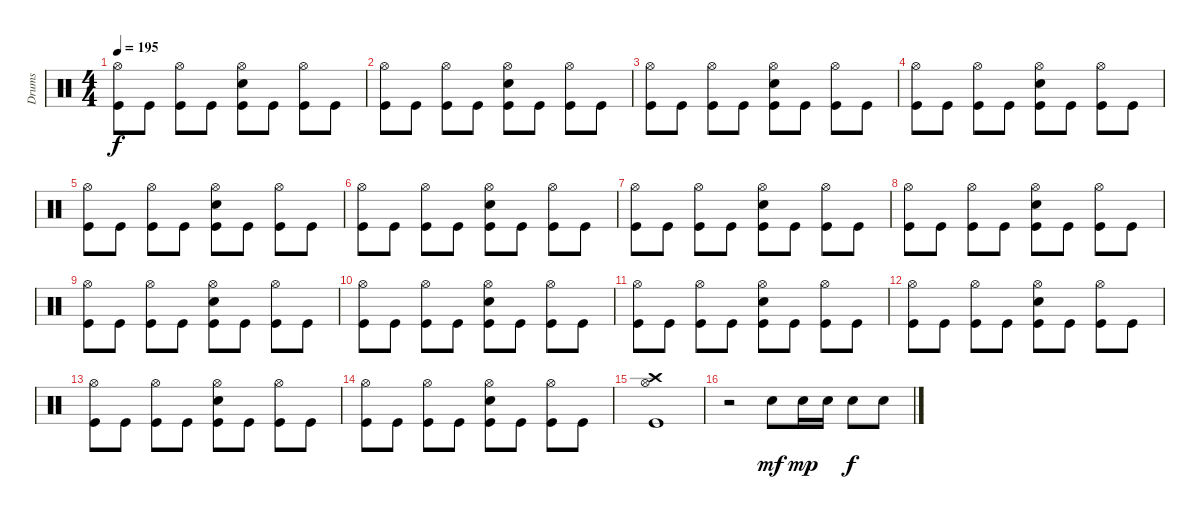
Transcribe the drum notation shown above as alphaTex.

\track ("Drums" "Drums") {instrument percussion}
\staff {score}
\articulation defaults
\ts (4 4)
\tempo 195
\clef neutral
\ks c
("Hi-Hat (open)" "Kick (hit)").8{dy f} "Kick (hit)".8 ("Hi-Hat (open)" "Kick (hit)").8 "Kick (hit)".8 ("Hi-Hat (open)" "Electric Snare (hit)" "Kick (hit)").8 "Kick (hit)".8 ("Hi-Hat (open)" "Kick (hit)").8 "Kick (hit)".8 |
("Hi-Hat (open)" "Kick (hit)").8 "Kick (hit)".8 ("Hi-Hat (open)" "Kick (hit)").8 "Kick (hit)".8 ("Hi-Hat (open)" "Electric Snare (hit)" "Kick (hit)").8 "Kick (hit)".8 ("Hi-Hat (open)" "Kick (hit)").8 "Kick (hit)".8 |
("Hi-Hat (open)" "Kick (hit)").8 "Kick (hit)".8 ("Hi-Hat (open)" "Kick (hit)").8 "Kick (hit)".8 ("Hi-Hat (open)" "Electric Snare (hit)" "Kick (hit)").8 "Kick (hit)".8 ("Hi-Hat (open)" "Kick (hit)").8 "Kick (hit)".8 |
("Hi-Hat (open)" "Kick (hit)").8 "Kick (hit)".8 ("Hi-Hat (open)" "Kick (hit)").8 "Kick (hit)".8 ("Hi-Hat (open)" "Electric Snare (hit)" "Kick (hit)").8 "Kick (hit)".8 ("Hi-Hat (open)" "Kick (hit)").8 "Kick (hit)".8 |
("Hi-Hat (open)" "Kick (hit)").8 "Kick (hit)".8 ("Hi-Hat (open)" "Kick (hit)").8 "Kick (hit)".8 ("Hi-Hat (open)" "Electric Snare (hit)" "Kick (hit)").8 "Kick (hit)".8 ("Hi-Hat (open)" "Kick (hit)").8 "Kick (hit)".8 |
("Hi-Hat (open)" "Kick (hit)").8 "Kick (hit)".8 ("Hi-Hat (open)" "Kick (hit)").8 "Kick (hit)".8 ("Hi-Hat (open)" "Electric Snare (hit)" "Kick (hit)").8 "Kick (hit)".8 ("Hi-Hat (open)" "Kick (hit)").8 "Kick (hit)".8 |
("Hi-Hat (open)" "Kick (hit)").8 "Kick (hit)".8 ("Hi-Hat (open)" "Kick (hit)").8 "Kick (hit)".8 ("Hi-Hat (open)" "Electric Snare (hit)" "Kick (hit)").8 "Kick (hit)".8 ("Hi-Hat (open)" "Kick (hit)").8 "Kick (hit)".8 |
("Hi-Hat (open)" "Kick (hit)").8 "Kick (hit)".8 ("Hi-Hat (open)" "Kick (hit)").8 "Kick (hit)".8 ("Hi-Hat (open)" "Electric Snare (hit)" "Kick (hit)").8 "Kick (hit)".8 ("Hi-Hat (open)" "Kick (hit)").8 "Kick (hit)".8 |
("Hi-Hat (open)" "Kick (hit)").8 "Kick (hit)".8 ("Hi-Hat (open)" "Kick (hit)").8 "Kick (hit)".8 ("Hi-Hat (open)" "Electric Snare (hit)" "Kick (hit)").8 "Kick (hit)".8 ("Hi-Hat (open)" "Kick (hit)").8 "Kick (hit)".8 |
("Hi-Hat (open)" "Kick (hit)").8 "Kick (hit)".8 ("Hi-Hat (open)" "Kick (hit)").8 "Kick (hit)".8 ("Hi-Hat (open)" "Electric Snare (hit)" "Kick (hit)").8 "Kick (hit)".8 ("Hi-Hat (open)" "Kick (hit)").8 "Kick (hit)".8 |
("Hi-Hat (open)" "Kick (hit)").8 "Kick (hit)".8 ("Hi-Hat (open)" "Kick (hit)").8 "Kick (hit)".8 ("Hi-Hat (open)" "Electric Snare (hit)" "Kick (hit)").8 "Kick (hit)".8 ("Hi-Hat (open)" "Kick (hit)").8 "Kick (hit)".8 |
("Hi-Hat (open)" "Kick (hit)").8 "Kick (hit)".8 ("Hi-Hat (open)" "Kick (hit)").8 "Kick (hit)".8 ("Hi-Hat (open)" "Electric Snare (hit)" "Kick (hit)").8 "Kick (hit)".8 ("Hi-Hat (open)" "Kick (hit)").8 "Kick (hit)".8 |
("Hi-Hat (open)" "Kick (hit)").8 "Kick (hit)".8 ("Hi-Hat (open)" "Kick (hit)").8 "Kick (hit)".8 ("Hi-Hat (open)" "Electric Snare (hit)" "Kick (hit)").8 "Kick (hit)".8 ("Hi-Hat (open)" "Kick (hit)").8 "Kick (hit)".8 |
("Hi-Hat (open)" "Kick (hit)").8 "Kick (hit)".8 ("Hi-Hat (open)" "Kick (hit)").8 "Kick (hit)".8 ("Hi-Hat (open)" "Electric Snare (hit)" "Kick (hit)").8 "Kick (hit)".8 ("Hi-Hat (open)" "Kick (hit)").8 "Kick (hit)".8 |
("Crash high (hit)" "Hi-Hat (open)" "Kick (hit)").1 |
r.2 "Electric Snare (hit)".8{dy mf} "Electric Snare (hit)".16{dy mp} "Electric Snare (hit)".16 "Electric Snare (hit)".8{dy f} "Electric Snare (hit)".8
